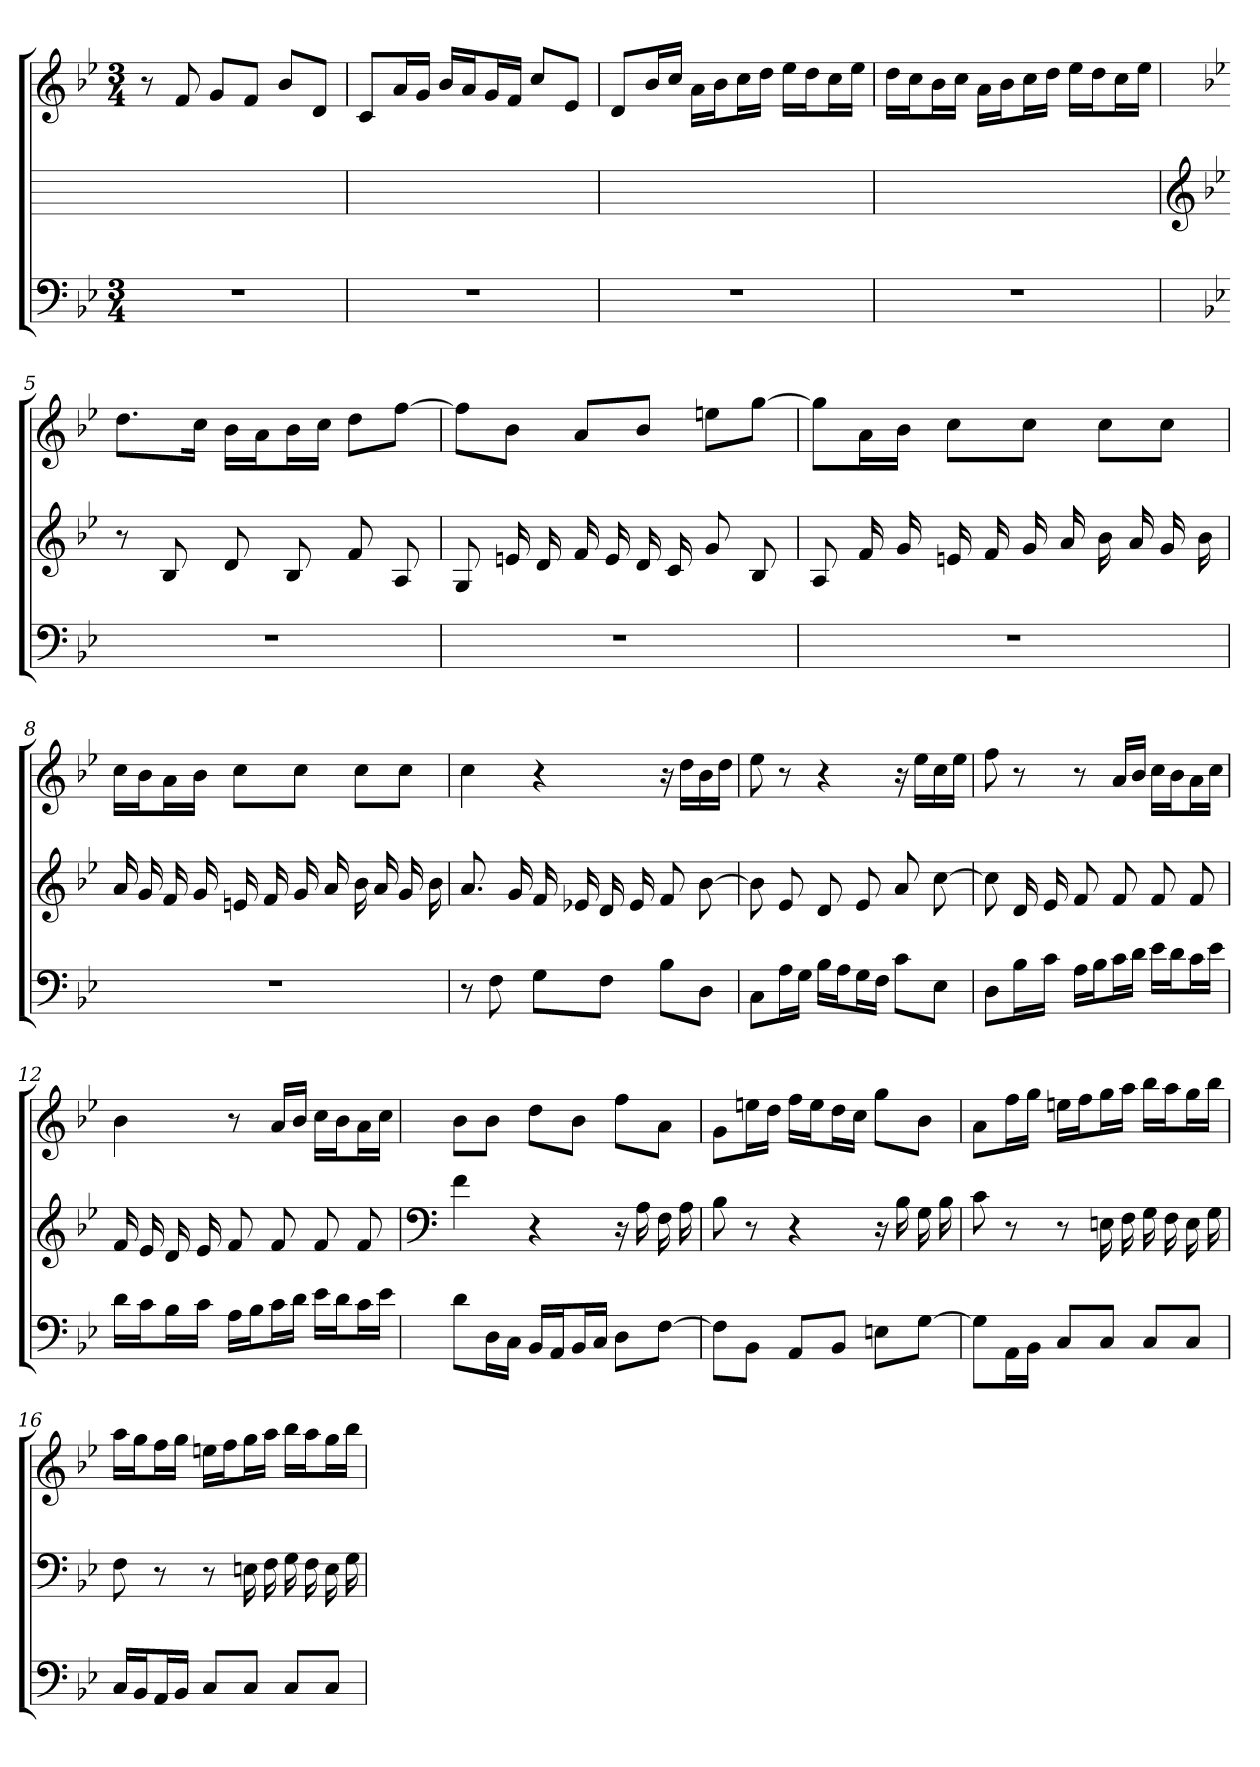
**kern	**kern	**kern
*part3	*part2	*part1
*staff3	*staff2	*staff1
*clefF4	*	*clefG2
*k[b-e-]	*	*k[b-e-]
*B-:	*	*B-:
*M3/4	*	*M3/4
*MM76	*MM76	*MM76
=1	=1	=1
2.r	2.ryy	8r
.	.	8f
.	.	8g/L
.	.	8f/J
.	.	8b-/L
.	.	8d/J
=2	=2	=2
2.r	2.ryy	8c/L
.	.	16a/L
.	.	16g/JJ
.	.	16b-/LL
.	.	16a/J
.	.	16g/L
.	.	16f/JJ
.	.	8cc/L
.	.	8e-/J
=3	=3	=3
2.r	2.ryy	8d/L
.	.	16b-/L
.	.	16cc/JJ
.	.	16a\LL
.	.	16b-\J
.	.	16cc\L
.	.	16dd\JJ
.	.	16ee-\LL
.	.	16dd\J
.	.	16cc\L
.	.	16ee-\JJ
=4	=4	=4
2.r	2.ryy	16dd\LL
.	.	16cc\J
.	.	16b-\L
.	.	16cc\JJ
.	.	16a\LL
.	.	16b-\J
.	.	16cc\L
.	.	16dd\JJ
.	.	16ee-\LL
.	.	16dd\J
.	.	16cc\L
.	.	16ee-\JJ
=5	=5	=5
*	*clefG2	*
*	*k[b-e-]	*
2.r	8r	8.dd\L
.	8B-	.
.	.	16cc\Jk
.	8d	16b-\LL
.	.	16a\J
.	8B-	16b-\L
.	.	16cc\JJ
.	8f	8dd\L
.	8A	[8ff\J
=6	=6	=6
2.r	8G	8ff\L]
.	16en	8b-\J
.	16d	.
.	16f	8a/L
.	16e	.
.	16d	8b-/J
.	16c	.
.	8g	8een\L
.	8B-	[8gg\J
=7	=7	=7
2.r	8A	8gg\L]
.	16f	16a\L
.	16g	16b-\JJ
.	16en	8cc\L
.	16f	.
.	16g	8cc\J
.	16a	.
.	16b-	8cc\L
.	16a	.
.	16g	8cc\J
.	16b-	.
=8	=8	=8
2.r	16a	16cc\LL
.	16g	16b-\J
.	16f	16a\L
.	16g	16b-\JJ
.	16en	8cc\L
.	16f	.
.	16g	8cc\J
.	16a	.
.	16b-	8cc\L
.	16a	.
.	16g	8cc\J
.	16b-	.
=9	=9	=9
8r	8.a	4cc
8F	.	.
.	16g	.
8G\L	16f	4r
.	16e-X	.
8F\J	16d	.
.	16e-	.
8B-\L	8f	16r
.	.	16dd\LL
8D\J	[8b-	16b-\
.	.	16dd\JJ
=10	=10	=10
8C\L	8b-]	8ee-
16A\L	8e-	8r
16G\JJ	.	.
16B-\LL	8d	4r
16A\J	.	.
16G\L	8e-	.
16F\JJ	.	.
8c\L	8a	16r
.	.	16ee-\LL
8E-\J	[8cc	16cc\
.	.	16ee-\JJ
=11	=11	=11
8D\L	8cc]	8ff
16B-\L	16d	8r
16c\JJ	16e-	.
16A\LL	8f	8r
16B-\J	.	.
16c\L	8f	16a/LL
16d\JJ	.	16b-/JJ
16e-\LL	8f	16cc\LL
16d\J	.	16b-\J
16c\L	8f	16a\L
16e-\JJ	.	16cc\JJ
=12	=12	=12
16d\LL	16f	4b-
16c\J	16e-	.
16B-\L	16d	.
16c\JJ	16e-	.
16A\LL	8f	8r
16B-\J	.	.
16c\L	8f	16a/LL
16d\JJ	.	16b-/JJ
16e-\LL	8f	16cc\LL
16d\J	.	16b-\J
16c\L	8f	16a\L
16e-\JJ	.	16cc\JJ
=13	=13	=13
*	*clefF4	*
8d\L	4f	8b-\L
16D\L	.	8b-\J
16C\JJ	.	.
16BB-/LL	4r	8dd\L
16AA/J	.	.
16BB-/L	.	8b-\J
16C/JJ	.	.
8D\L	16r	8ff\L
.	16A	.
[8F\J	16F	8a\J
.	16A	.
=14	=14	=14
8F\L]	8B-	8g\L
8BB-\J	8r	16een\L
.	.	16dd\JJ
8AA/L	4r	16ff\LL
.	.	16ee\J
8BB-/J	.	16dd\L
.	.	16cc\JJ
8En\L	16r	8gg\L
.	16B-	.
[8G\J	16G	8b-\J
.	16B-	.
=15	=15	=15
8G\L]	8c	8a\L
16AA\L	8r	16ff\L
16BB-\JJ	.	16gg\JJ
8C/L	8r	16een\LL
.	.	16ff\J
8C/J	16En	16gg\L
.	16F	16aa\JJ
8C/L	16G	16bb-\LL
.	16F	16aa\J
8C/J	16E	16gg\L
.	16G	16bb-\JJ
=16	=16	=16
16C/LL	8F	16aa\LL
16BB-/J	.	16gg\J
16AA/L	8r	16ff\L
16BB-/JJ	.	16gg\JJ
8C/L	8r	16een\LL
.	.	16ff\J
8C/J	16En	16gg\L
.	16F	16aa\JJ
8C/L	16G	16bb-\LL
.	16F	16aa\J
8C/J	16E	16gg\L
.	16G	16bb-\JJ
=	=	=
*-	*-	*-
